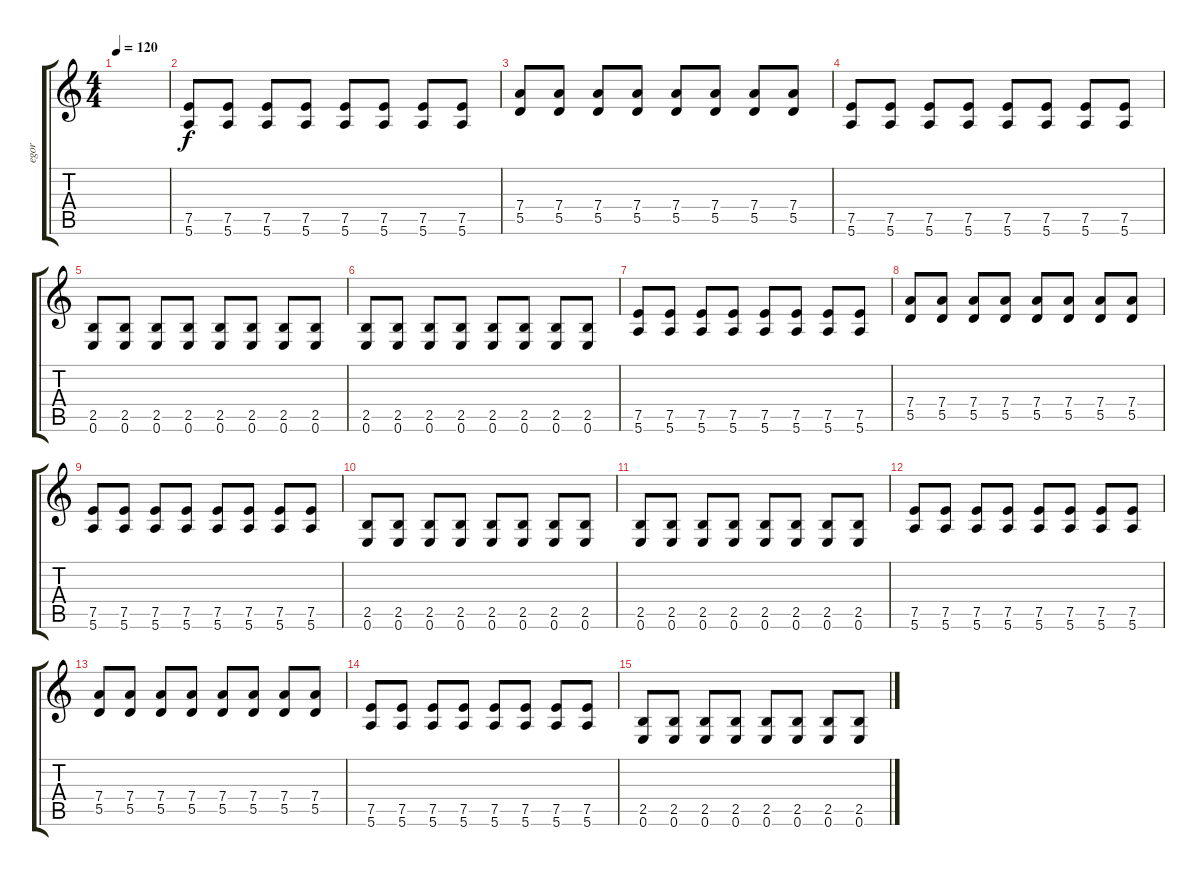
\track ("egor" "egor") {instrument distortionguitar}
\staff {score tabs}
\tuning (E4 B3 G3 D3 A2 E2) {hide}
\ts (4 4)
\tempo 120
\clef g2
\ks c
|
(7.5 5.6).8{volume 16} (7.5 5.6).8 (7.5 5.6).8 (7.5 5.6).8 (7.5 5.6).8 (7.5 5.6).8 (7.5 5.6).8 (7.5 5.6).8 |
(7.4 5.5).8 (7.4 5.5).8 (7.4 5.5).8 (7.4 5.5).8 (7.4 5.5).8 (7.4 5.5).8 (7.4 5.5).8 (7.4 5.5).8 |
(7.5 5.6).8 (7.5 5.6).8 (7.5 5.6).8 (7.5 5.6).8 (7.5 5.6).8 (7.5 5.6).8 (7.5 5.6).8 (7.5 5.6).8 |
(2.5 0.6).8 (2.5 0.6).8 (2.5 0.6).8 (2.5 0.6).8 (2.5 0.6).8 (2.5 0.6).8 (2.5 0.6).8 (2.5 0.6).8 |
(2.5 0.6).8 (2.5 0.6).8 (2.5 0.6).8 (2.5 0.6).8 (2.5 0.6).8 (2.5 0.6).8 (2.5 0.6).8 (2.5 0.6).8 |
(7.5 5.6).8{volume 16} (7.5 5.6).8 (7.5 5.6).8 (7.5 5.6).8 (7.5 5.6).8 (7.5 5.6).8 (7.5 5.6).8 (7.5 5.6).8 |
(7.4 5.5).8 (7.4 5.5).8 (7.4 5.5).8 (7.4 5.5).8 (7.4 5.5).8 (7.4 5.5).8 (7.4 5.5).8 (7.4 5.5).8 |
(7.5 5.6).8 (7.5 5.6).8 (7.5 5.6).8 (7.5 5.6).8 (7.5 5.6).8 (7.5 5.6).8 (7.5 5.6).8 (7.5 5.6).8 |
(2.5 0.6).8 (2.5 0.6).8 (2.5 0.6).8 (2.5 0.6).8 (2.5 0.6).8 (2.5 0.6).8 (2.5 0.6).8 (2.5 0.6).8 |
(2.5 0.6).8 (2.5 0.6).8 (2.5 0.6).8 (2.5 0.6).8 (2.5 0.6).8 (2.5 0.6).8 (2.5 0.6).8 (2.5 0.6).8 |
(7.5 5.6).8{volume 0} (7.5 5.6).8 (7.5 5.6).8 (7.5 5.6).8 (7.5 5.6).8 (7.5 5.6).8 (7.5 5.6).8 (7.5 5.6).8 |
(7.4 5.5).8 (7.4 5.5).8 (7.4 5.5).8 (7.4 5.5).8 (7.4 5.5).8 (7.4 5.5).8 (7.4 5.5).8 (7.4 5.5).8 |
(7.5 5.6).8 (7.5 5.6).8 (7.5 5.6).8 (7.5 5.6).8 (7.5 5.6).8 (7.5 5.6).8 (7.5 5.6).8 (7.5 5.6).8 |
(2.5 0.6).8 (2.5 0.6).8 (2.5 0.6).8 (2.5 0.6).8 (2.5 0.6).8 (2.5 0.6).8 (2.5 0.6).8 (2.5 0.6).8
